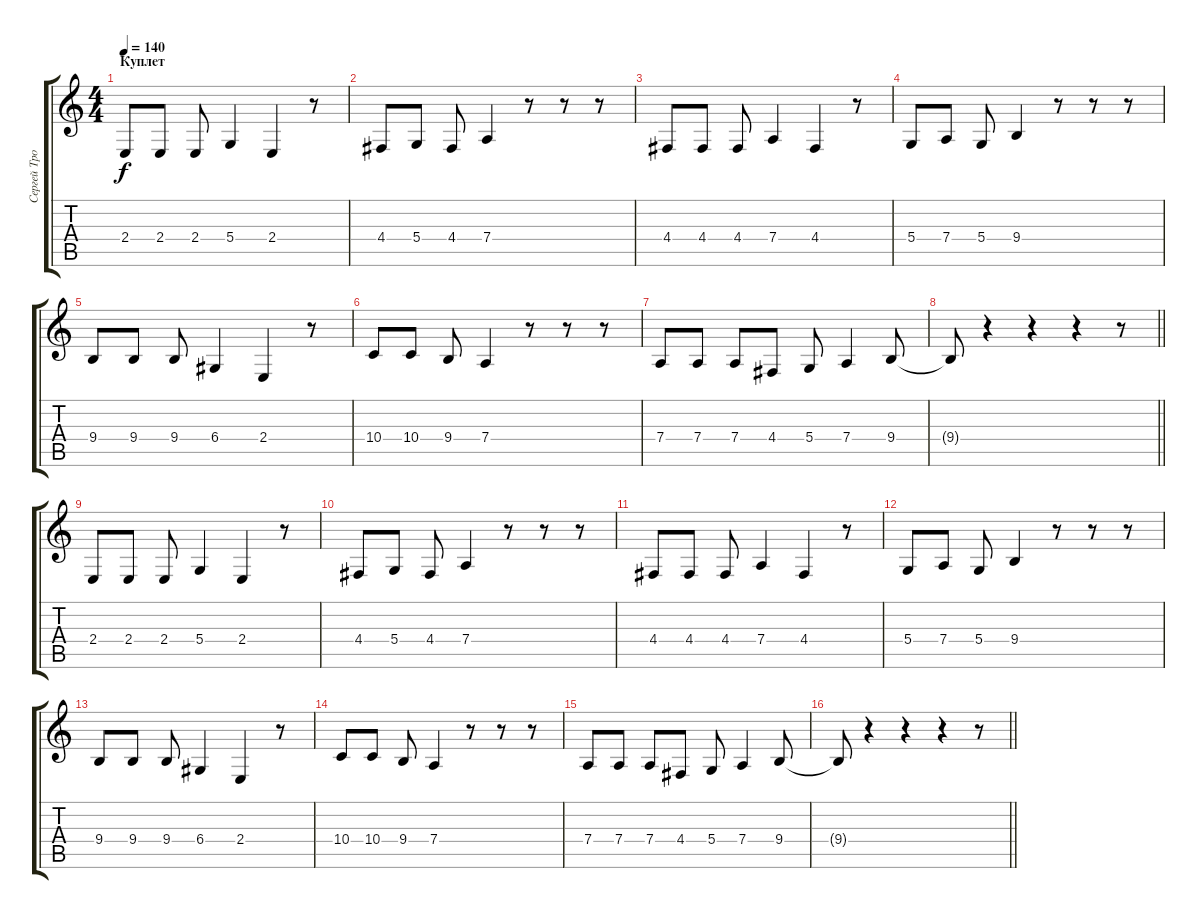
\track ("Сергей Трофимов" "Сергей Тро") {instrument tenorsax}
\staff {score tabs}
\tuning (E4 B3 G3 D3 A2 E2) {hide}
\ts (4 4)
\section ("" "Куплет")
\tempo 140
\clef g2
\ks c
2.4.8{dy f} 2.4.8 2.4.8 5.4.4 2.4.4 r.8 |
4.4.8 5.4.8 4.4.8 7.4.4 r.8 r.8 r.8 |
4.4.8 4.4.8 4.4.8 7.4.4 4.4.4 r.8 |
5.4.8 7.4.8 5.4.8 9.4.4 r.8 r.8 r.8 |
9.4.8 9.4.8 9.4.8 6.4.4 2.4.4 r.8 |
10.4.8 10.4.8 9.4.8 7.4.4 r.8 r.8 r.8 |
7.4.8 7.4.8 7.4.8 4.4.8 5.4.8 7.4.4 9.4.8 |
\barLineRight lightlight
9.4{t}.8 r.4 r.4 r.4 r.8 |
\section ("" "")
2.4.8 2.4.8 2.4.8 5.4.4 2.4.4 r.8 |
4.4.8 5.4.8 4.4.8 7.4.4 r.8 r.8 r.8 |
4.4.8 4.4.8 4.4.8 7.4.4 4.4.4 r.8 |
5.4.8 7.4.8 5.4.8 9.4.4 r.8 r.8 r.8 |
9.4.8 9.4.8 9.4.8 6.4.4 2.4.4 r.8 |
10.4.8 10.4.8 9.4.8 7.4.4 r.8 r.8 r.8 |
7.4.8 7.4.8 7.4.8 4.4.8 5.4.8 7.4.4 9.4.8 |
\barLineRight lightlight
9.4{t}.8 r.4 r.4 r.4 r.8
